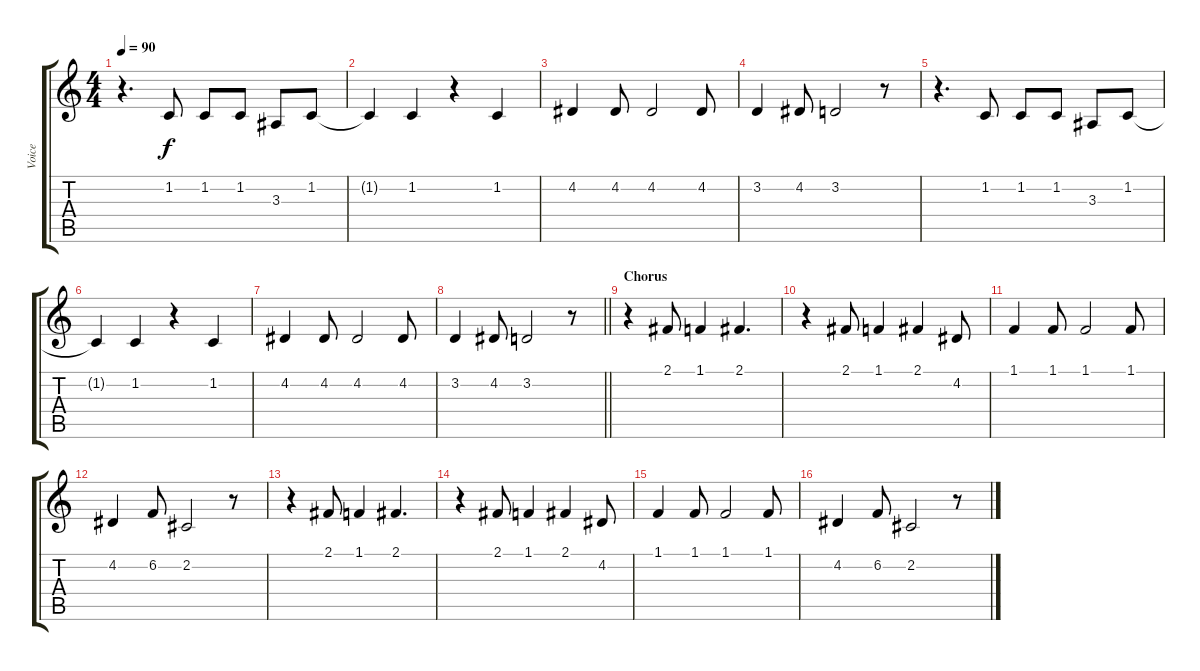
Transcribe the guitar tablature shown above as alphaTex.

\track ("Voice " "Voice ") {instrument lead6voice}
\staff {score tabs}
\tuning (E4 B3 G3 D3 A2 E2) {hide}
\ts (4 4)
\tempo 90
\clef g2
\ks c
r.4{d dy f} 1.2.8 1.2.8 1.2.8 3.3.8 1.2.8 |
1.2{t}.4 1.2.4 r.4 1.2.4 |
4.2.4 4.2.8 4.2.2 4.2.8 |
3.2.4 4.2.8 3.2.2 r.8 |
r.4{d} 1.2.8 1.2.8 1.2.8 3.3.8 1.2.8 |
1.2{t}.4 1.2.4 r.4 1.2.4 |
4.2.4 4.2.8 4.2.2 4.2.8 |
\barLineRight lightlight
3.2.4 4.2.8 3.2.2 r.8 |
\section ("" "Chorus")
r.4 2.1.8 1.1.4 2.1.4{d} |
r.4 2.1.8 1.1.4 2.1.4 4.2.8 |
1.1.4 1.1.8 1.1.2 1.1.8 |
4.2.4 6.2.8 2.2.2 r.8 |
r.4 2.1.8 1.1.4 2.1.4{d} |
r.4 2.1.8 1.1.4 2.1.4 4.2.8 |
1.1.4 1.1.8 1.1.2 1.1.8 |
4.2.4 6.2.8 2.2.2 r.8
